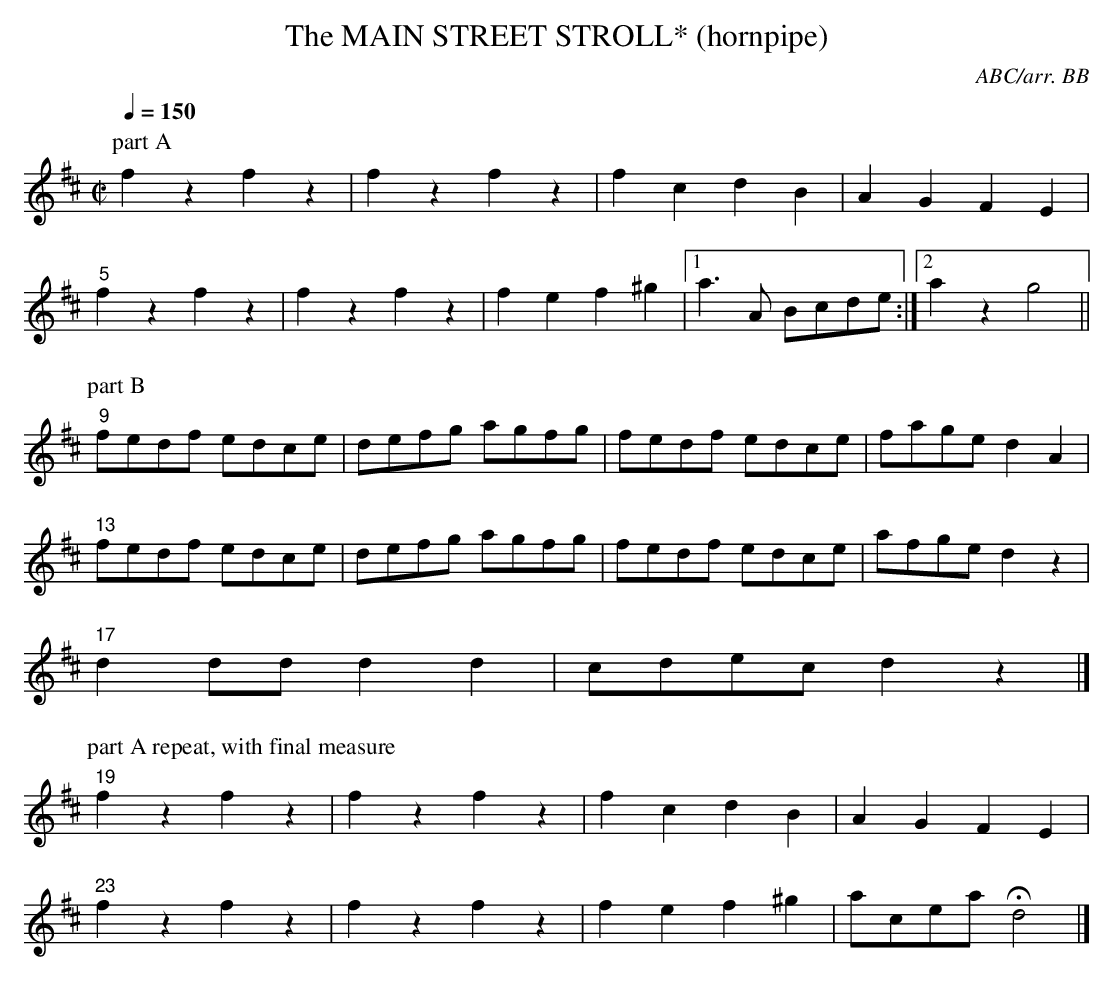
X:1
T:MAIN STREET STROLL* (hornpipe), The
C:ABC/arr. BB
Y:"walk-around".
since no "fine" measure is marked in the source.
M:C|
L:1/8 % dotted rhythm
/fddd fAAA|fdcd FA^GA|/
Q:1/4=150
K:D
P:part A
f2z2f2z2|f2z2f2z2|f2c2d2B2|A2G2F2E2 |
"5"f2z2f2z2|f2z2f2z2|f2e2f2^g2 |1 a3A Bcde :|\
[2 a2z2g4 ||
P:part B
"9"fedf edce|defg agfg|fedf edce|fage d2A2 |
"13"fedf edce|defg agfg|fedf edce|afge d2z2 |
"17"d2dd d2d2|cdec d2z2 |]
P:part A repeat, with final measure
"19"f2z2f2z2|f2z2f2z2|f2c2d2B2|A2G2F2E2 |
"23"f2z2f2z2|f2z2f2z2|f2e2f2^g2|acea Hd4|]
